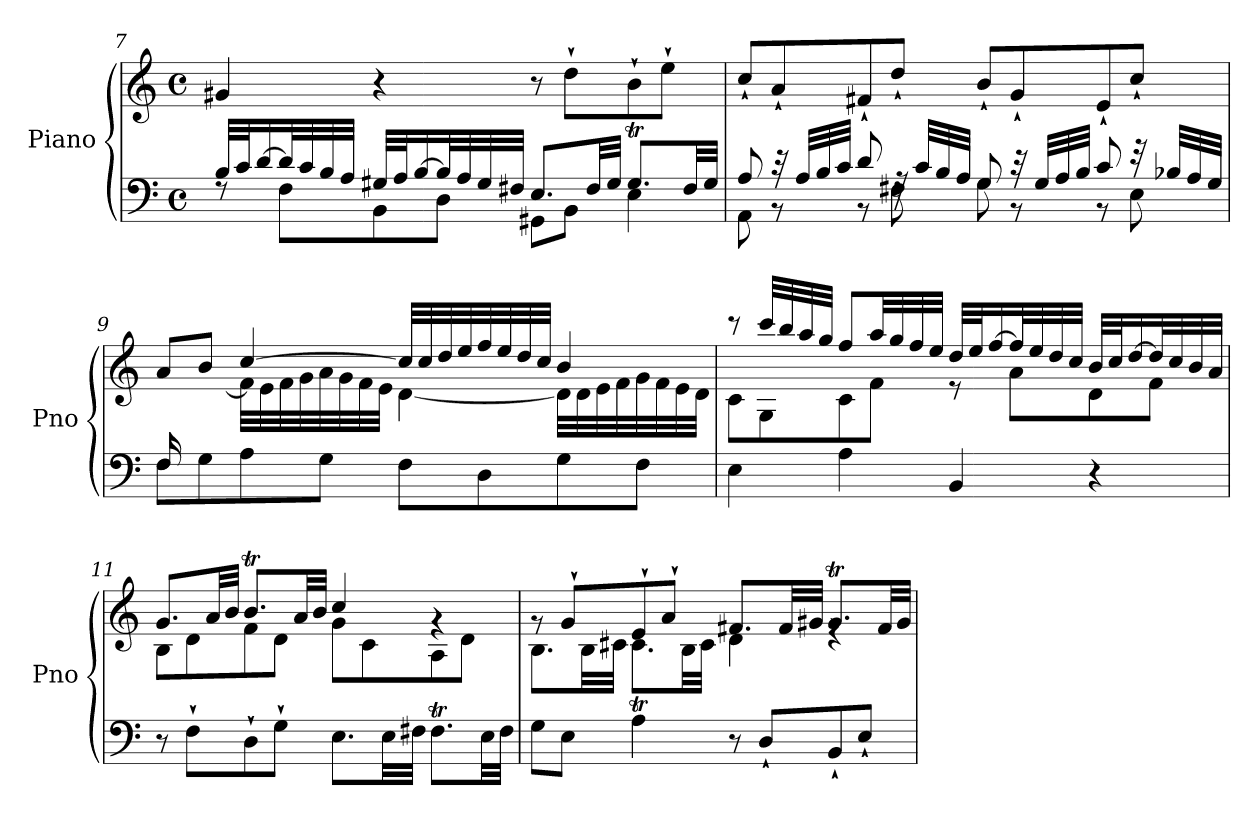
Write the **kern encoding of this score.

**kern	**kern
*part1	*part1
*staff2	*staff1
*I"Piano	*
*I'Pno	*
*clefF4	*clefG2
*k[]	*k[]
*M4/4	*M4/4
*met(c)	*met(c)
=7	=7
*^	*
32B/LLL	8rF	4g#X/
32c/J	.	.
[16d/	.	.
32d/L]	8F\L	.
32c/	.	.
32B/	.	.
32A/JJJ	.	.
32G#X/LLL	8BB\	4r
32A/J	.	.
[16B/	.	.
32B/L]	8D\J	.
32A/	.	.
32G#/	.	.
32F#X/JJJ	.	.
8.E/L	8GG#X\L	8r
.	8BB\J	8dd`\L
32F#/LL	.	.
32G#/JJJ	.	.
8.G#t/L	4E\	8b`\
.	.	8ee`\J
32F#/LL	.	.
32G#/JJJ	.	.
!!LO:LB:g=z
=8	=8	=8
8A/	8AA\	8cc`/L
32r	8r	8a`/
32A/LLL	.	.
32B/	.	.
32c/JJJ	.	.
8d/	8r	8f#X`/
32rF	8F#X\	8dd`/J
32c/LLL	.	.
32B/	.	.
32A/JJJ	.	.
8G/	8G\	8b`/L
32r	8r	8g`/
32G/LLL	.	.
32A/	.	.
32B/JJJ	.	.
8c/	8r	8e`/
32r	8E\	8cc`/J
32B-X/LLL	.	.
32A/	.	.
32G/JJJ	.	.
!!LO:LB:g=z
=9	=9	=9
*	*	*^
16F/KL	8F\L	8a/L	16ryy
2...ryy	.	.	8f\
.	8G\	8b/J	.
.	.	.	[16f\Jk
.	8A\	[4cc/	32f\LLL]
.	.	.	32e\
.	.	.	32f\
.	.	.	32g\
.	8G\J	.	32a\
.	.	.	32g\
.	.	.	32f\
.	.	.	32e\JJJ
.	8F\L	32cc/LLL]	[4d\
.	.	32cc/	.
.	.	32dd/	.
.	.	32ee/	.
.	8D\	32ff/	.
.	.	32ee/	.
.	.	32dd/	.
.	.	32cc/JJJ	.
.	8G\	4b/	32d\LLL]
.	.	.	32d\
.	.	.	32e\
.	.	.	32f\
.	8F\J	.	32g\
.	.	.	32f\
.	.	.	32e\
.	.	.	32d\JJJ
*v	*v	*	*
!!LO:PB:g=z	!!
=10	=10	=10
4E\	8r	8c\L
.	32ccc/LLL	8G\
.	32bb/	.
.	32aa/	.
.	32gg/JJJ	.
4A\	8ff/L	8c\
.	32aa/LL	8f\J
.	32gg/	.
.	32ff/	.
.	32ee/JJJ	.
4BB/	32dd/LLL	8r
.	32ee/J	.
.	[16ff/	.
.	32ff/L]	8a\L
.	32ee/	.
.	32dd/	.
.	32cc/JJJ	.
4r	32b/LLL	8d\
.	32cc/J	.
.	[16dd/	.
.	32dd/L]	8f\J
.	32cc/	.
.	32b/	.
.	32a/JJJ	.
=11	=11	=11
8r	8.g/L	8B\L
8F`\L	.	8d\
.	32a/LL	.
.	32b/JJJ	.
8D`\	8.bt/L	8f\
8G`\J	.	8d\J
.	32a/LL	.
.	32b/JJJ	.
8.E\L	4cc/	8g\L
.	.	8c\
32E\LL	.	.
32F#X\JJJ	.	.
8.F#t\L	4rg	8A\
.	.	8d\J
32E\LL	.	.
32F#\JJJ	.	.
!!LO:PB:g=z	!!
=12	=12	=12
8G\L	8rg	8.B\L
8E\J	8g`/L	.
.	.	32B\LL
.	.	32c#X\JJJ
4A\	8e`/	8.c#t\L
.	8a`/J	.
.	.	32B\LL
.	.	32c#\JJJ
8r	8.f#X/L	4d\
8D`/L	.	.
.	32f#/LL	.
.	32g#X/JJJ	.
8BB`/	8.g#t/L	4re
8E`/J	.	.
.	32f#/LL	.
.	32g#/JJJ	.
*	*v	*v
=	=
*-	*-
